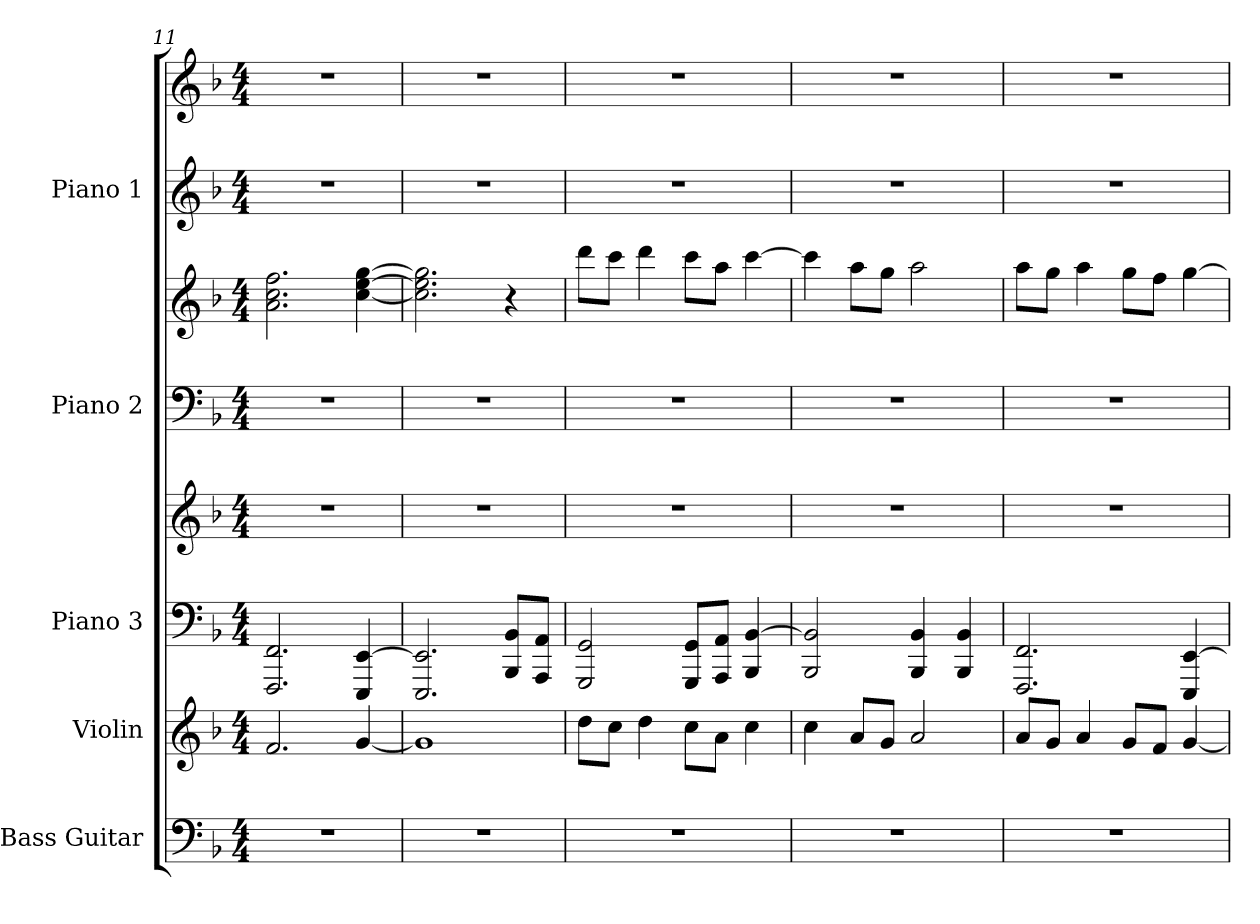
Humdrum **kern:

**kern	**kern	**kern	**kern	**kern	**kern	**kern	**kern
*part5	*part4	*part3	*part3	*part2	*part2	*part1	*part1
*staff8	*staff7	*staff6	*staff5	*staff4	*staff3	*staff2	*staff1
*I"Bass Guitar	*I"Violin	*I"Piano 3	*	*I"Piano 2	*	*I"Piano 1	*
*I'B. Guit.	*I'Vln.	*I'Pno.	*	*I'Pno.	*	*I'Pno.	*
*clefF4	*clefG2	*clefF4	*clefG2	*clefF4	*clefG2	*clefG2	*clefG2
*ITrd7c12	*	*	*	*	*	*	*
*k[b-]	*k[b-]	*k[b-]	*k[b-]	*k[b-]	*k[b-]	*k[b-]	*k[b-]
*M4/4	*M4/4	*M4/4	*M4/4	*M4/4	*M4/4	*M4/4	*M4/4
=11	=11	=11	=11	=11	=11	=11	=11
1r	2.f/	2.FFF/ 2.FF/	1r	1r	2.a\ 2.cc\ 2.ff\	1r	1r
.	[4g/	4EEE/ [4EE/	.	.	[4cc\ [4ee\ [4gg\	.	.
=12	=12	=12	=12	=12	=12	=12	=12
1r	1g]	2.EEE/ 2.EE/]	1r	1r	2.cc\] 2.ee\] 2.gg\]	1r	1r
.	.	8BBB-/ 8BB-/L	.	.	4r	.	.
.	.	8AAA/ 8AA/J	.	.	.	.	.
!!LO:PB:g=z
=13	=13	=13	=13	=13	=13	=13	=13
1r	8dd\L	2GGG/ 2GG/	1r	1r	8ddd\L	1r	1r
.	8cc\J	.	.	.	8ccc\J	.	.
.	4dd\	.	.	.	4ddd\	.	.
.	8cc\L	8GGG/ 8GG/L	.	.	8ccc\L	.	.
.	8a\J	8AAA/ 8AA/J	.	.	8aa\J	.	.
.	4cc\	4BBB-/ [4BB-/	.	.	[4ccc\	.	.
=14	=14	=14	=14	=14	=14	=14	=14
1r	4cc\	2BBB-/ 2BB-/]	1r	1r	4ccc\]	1r	1r
.	8a/L	.	.	.	8aa\L	.	.
.	8g/J	.	.	.	8gg\J	.	.
.	2a/	4BBB-/ 4BB-/	.	.	2aa\	.	.
.	.	4BBB-/ 4BB-/	.	.	.	.	.
=15	=15	=15	=15	=15	=15	=15	=15
1r	8a/L	2.FFF/ 2.FF/	1r	1r	8aa\L	1r	1r
.	8g/J	.	.	.	8gg\J	.	.
.	4a/	.	.	.	4aa\	.	.
.	8g/L	.	.	.	8gg\L	.	.
.	8f/J	.	.	.	8ff\J	.	.
.	[4g/	4EEE/ [4EE/	.	.	[4gg\	.	.
=	=	=	=	=	=	=	=
*-	*-	*-	*-	*-	*-	*-	*-
